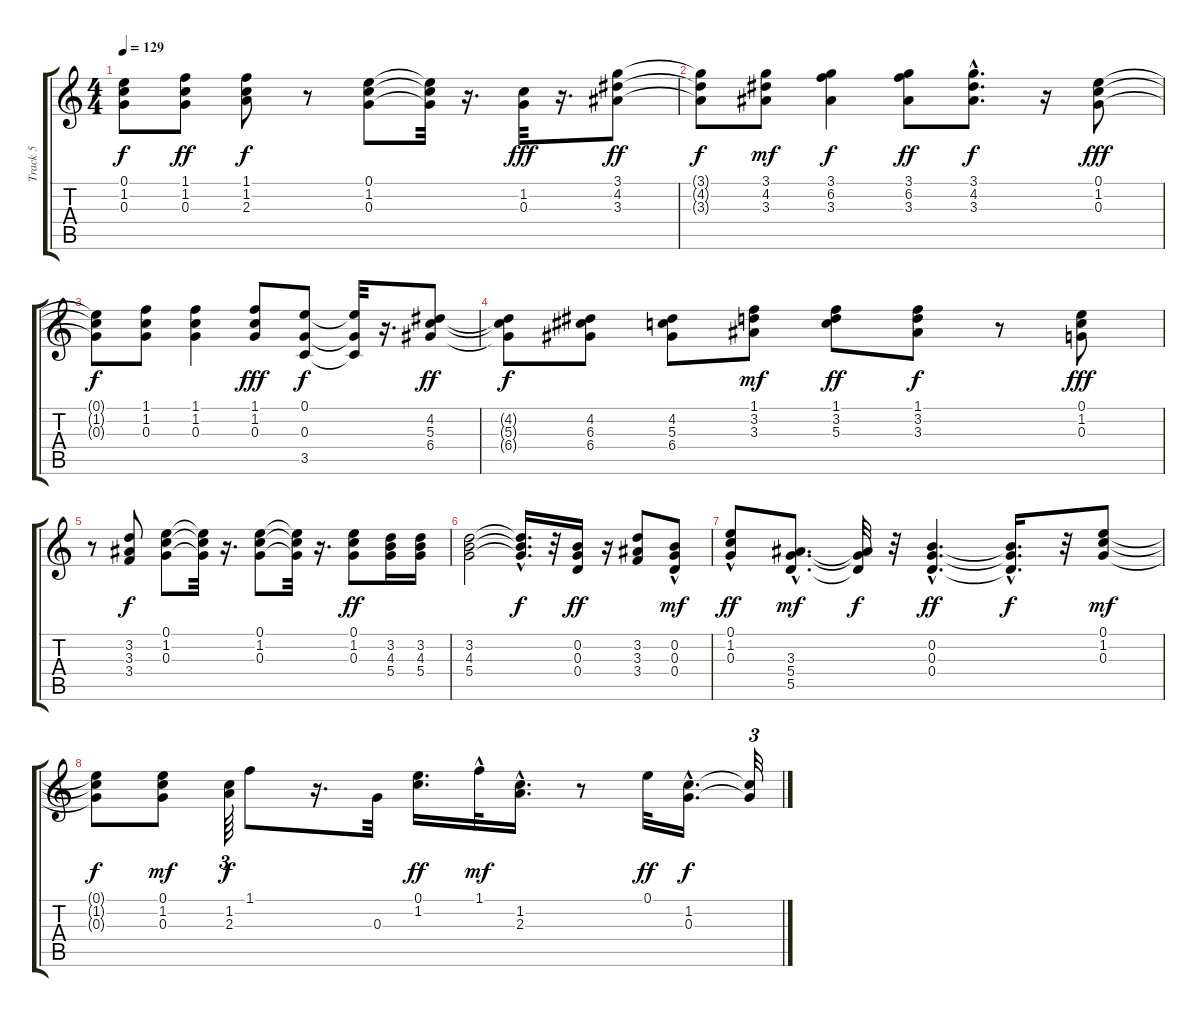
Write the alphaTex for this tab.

\track ("Track 5" "Track 5") {instrument overdrivenguitar}
\staff {score tabs}
\tuning (E4 B3 G3 D3 A2 E2) {hide}
\ts (4 4)
\tempo 129
\clef g2
\ks c
(0.1{t} 1.2{t} 0.3{t}).8{dy f} (1.1 1.2 0.3).8{dy ff} (1.1 1.2 2.3).8{dy f} r.8 (0.1 1.2 0.3).8 (0.1{t} 1.2{t} 0.3{t}).32 r.16{d} (1.2 0.3).32{dy fff} r.16{d} (3.1 4.2 3.3).8{dy ff} |
(3.1{t} 4.2{t} 3.3{t}).8{dy f} (3.1 4.2 3.3).8{dy mf} (3.1 6.2 3.3).4{dy f} (3.1 6.2 3.3).8{dy ff} (3.1{hac} 4.2{hac} 3.3{hac}).8{d dy f} r.16 (0.1 1.2 0.3).8{dy fff} |
(0.1{t} 1.2{t} 0.3{t}).8{dy f} (1.1 1.2 0.3).8 (1.1 1.2 0.3).4 (1.1 1.2 0.3).8{dy fff} (0.1 0.3 3.5).8{dy f} (0.1{t} 0.3{t} 3.5{t}).32 r.16{d} (4.2 5.3 6.4).8{dy ff} |
(4.2{t} 5.3{t} 6.4{t}).8{dy f} (4.2 6.3 6.4).8 (4.2 5.3 6.4).8 (1.1 3.2 3.3).8{dy mf} (1.1 3.2 5.3).8{dy ff} (1.1 3.2 3.3).8{dy f} r.8 (0.1 1.2 0.3).8{dy fff} |
r.8 (3.2 3.3 3.4).8{dy f} (0.1 1.2 0.3).8 (0.1{t} 1.2{t} 0.3{t}).32 r.16{d} (0.1 1.2 0.3).8 (0.1{t} 1.2{t} 0.3{t}).32 r.16{d} (0.1 1.2 0.3).8{dy ff} (3.2 4.3 5.4).16 (3.2 4.3 5.4).16 |
(3.2 4.3 5.4).2 (3.2{hac t} 4.3{hac t} 5.4{hac t}).16{d dy f} r.32 (0.2 0.3 0.4).16{dy ff} r.16 (3.2 3.3 3.4).8 (0.2{hac} 0.3 0.4{hac}).8{dy mf} |
(0.1 1.2{hac} 0.3).8{dy ff} (3.3{hac} 5.4{hac} 5.5{hac}).8{d dy mf} (3.3{t} 5.4{t} 5.5{t}).32{dy f} r.32 (0.2{hac} 0.3{hac} 0.4{hac}).4{d dy ff} (0.2{hac t} 0.3{t} 0.4{t}).16{d dy f} r.32 (0.1 1.2 0.3).8{dy mf} |
(0.1{t} 1.2{t} 0.3{t}).8{dy f} (0.1 1.2 0.3).8{dy mf} (1.2 2.3).64{tu (3 2) dy f} 1.1.8 r.16{d} 0.3.32 (0.1 1.2).16{d dy ff} 1.1{hac}.32{dy mf} (1.2{hac} 2.3{hac}).16{d} r.8 0.1.32{dy ff} (1.2{hac} 0.3{hac}).16{d dy f} (1.2{t} 0.3{t}).32{tu (3 2)}
